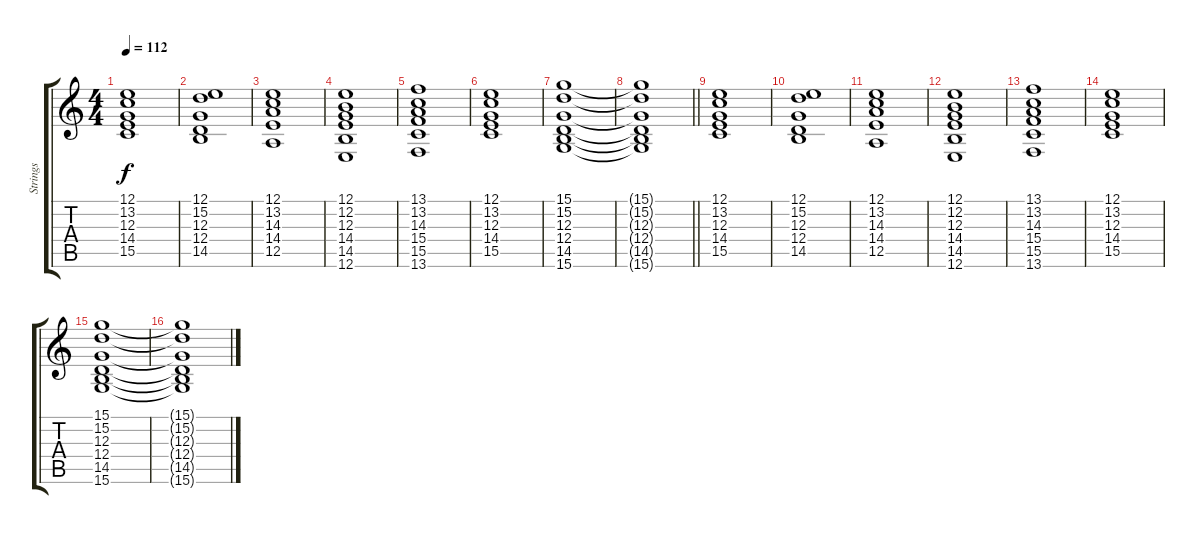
\track ("Strings" "Strings") {instrument pad8sweep}
\staff {score tabs}
\tuning (E4 B3 G3 D3 A2 E2) {hide}
\ts (4 4)
\tempo 112
\clef g2
\ks c
(12.1 13.2 12.3 14.4 15.5).1{dy f} |
(12.1 15.2 12.3 12.4 14.5).1 |
(12.1 13.2 14.3 14.4 12.5).1 |
(12.1 12.2 12.3 14.4 14.5 12.6).1 |
(13.1 13.2 14.3 15.4 15.5 13.6).1 |
(12.1 13.2 12.3 14.4 15.5).1 |
(15.1 15.2 12.3 12.4 14.5 15.6).1 |
\barLineRight lightlight
(15.1{t} 15.2{t} 12.3{t} 12.4{t} 14.5{t} 15.6{t}).1 |
(12.1 13.2 12.3 14.4 15.5).1 |
(12.1 15.2 12.3 12.4 14.5).1 |
(12.1 13.2 14.3 14.4 12.5).1 |
(12.1 12.2 12.3 14.4 14.5 12.6).1 |
(13.1 13.2 14.3 15.4 15.5 13.6).1 |
(12.1 13.2 12.3 14.4 15.5).1 |
(15.1 15.2 12.3 12.4 14.5 15.6).1 |
(15.1{t} 15.2{t} 12.3{t} 12.4{t} 14.5{t} 15.6{t}).1
